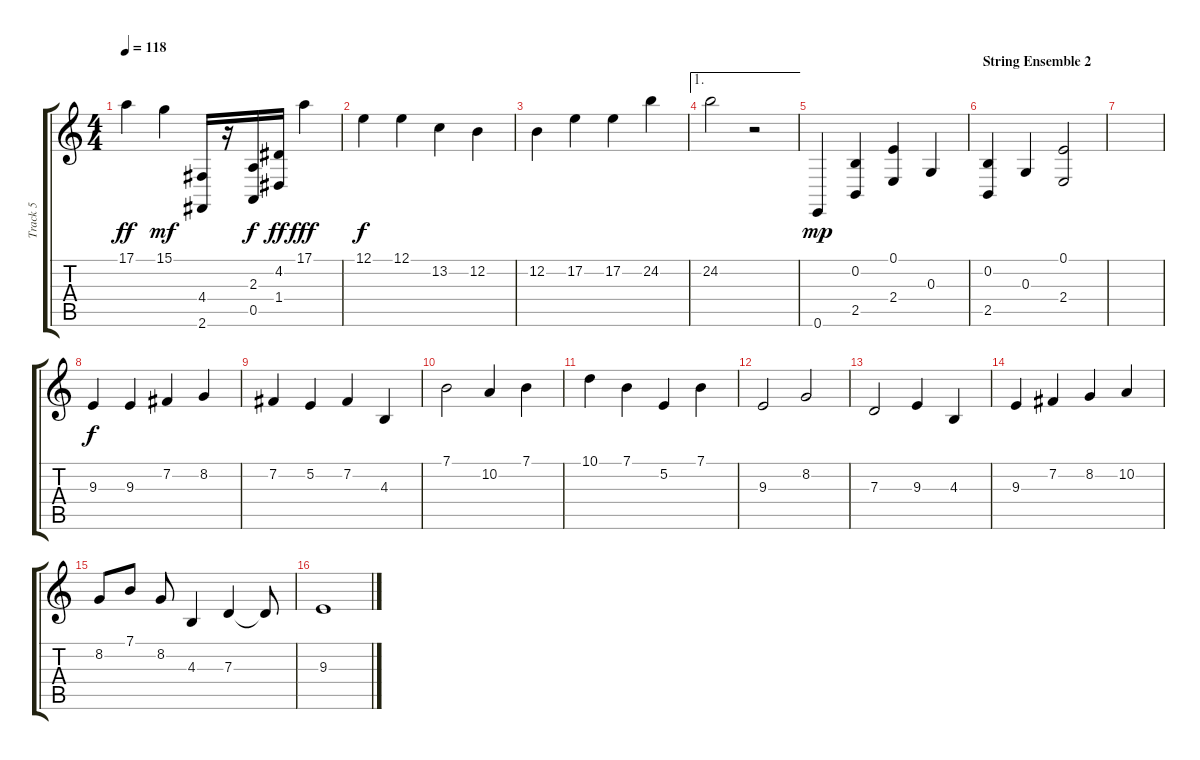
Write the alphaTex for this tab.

\track ("Track 5" "Track 5") {instrument stringensemble1}
\staff {score tabs}
\tuning (E4 B3 G3 D3 A2 E2) {hide}
\ts (4 4)
\tempo 118
\clef g2
\ks c
17.1.4{dy ff} 15.1.4{dy mf} (4.4 2.6).16 r.16 (2.3 0.5).16{dy f} (4.2 1.4).16{dy ff} 17.1.4{dy fff} |
12.1.4{dy f} 12.1.4 13.2.4 12.2.4 |
12.2.4 17.2.4 17.2.4 24.2.4 |
\ae 1
24.2.2 r.2 |
0.6.4{dy mp} (0.2 2.5).4 (0.1 2.4).4 0.3.4 |
\section ("" "String Ensemble 2")
(0.2 2.5).4 0.3.4 (0.1 2.4).2 |
|
9.3.4{dy f} 9.3.4 7.2.4 8.2.4 |
7.2.4 5.2.4 7.2.4 4.3.4 |
7.1.2 10.2.4 7.1.4 |
10.1.4 7.1.4 5.2.4 7.1.4 |
9.3.2 8.2.2 |
7.3.2 9.3.4 4.3.4 |
9.3.4 7.2.4 8.2.4 10.2.4 |
8.2.8 7.1.8 8.2.8 4.3.4 7.3.4 7.3{t}.8 |
9.3.1
